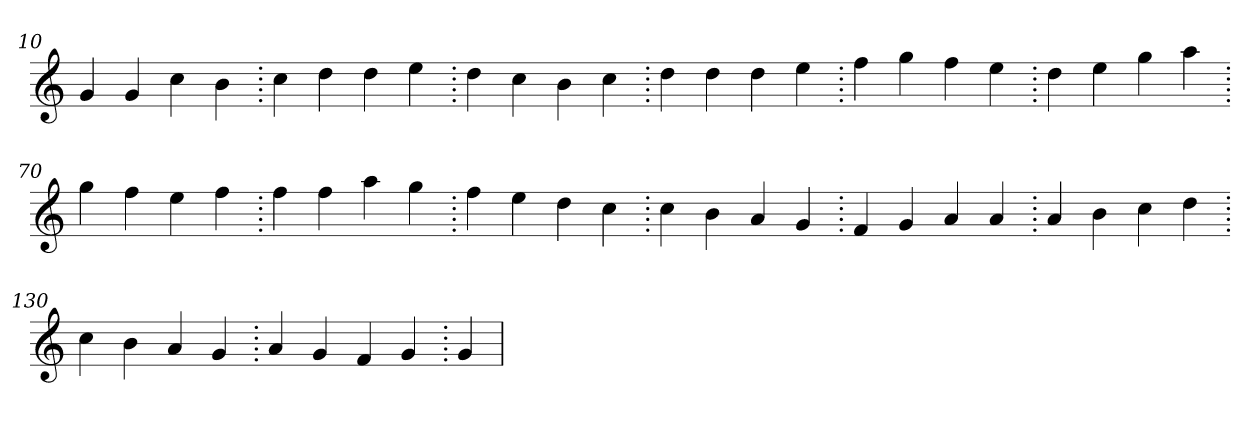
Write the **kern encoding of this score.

**kern
*part1
*staff1
*clefG2
=10.
4g
4g
4cc
4b
=20.
4cc
4dd
4dd
4ee
=30.
4dd
4cc
4b
4cc
=40.
4dd
4dd
4dd
4ee
=50.
4ff
4gg
4ff
4ee
=60.
4dd
4ee
4gg
4aa
=70.
4gg
4ff
4ee
4ff
=80.
4ff
4ff
4aa
4gg
=90.
4ff
4ee
4dd
4cc
=100.
4cc
4b
4a
4g
=110.
4f
4g
4a
4a
=120.
4a
4b
4cc
4dd
=130.
4cc
4b
4a
4g
=140.
4a
4g
4f
4g
=150.
4g
=
*-
